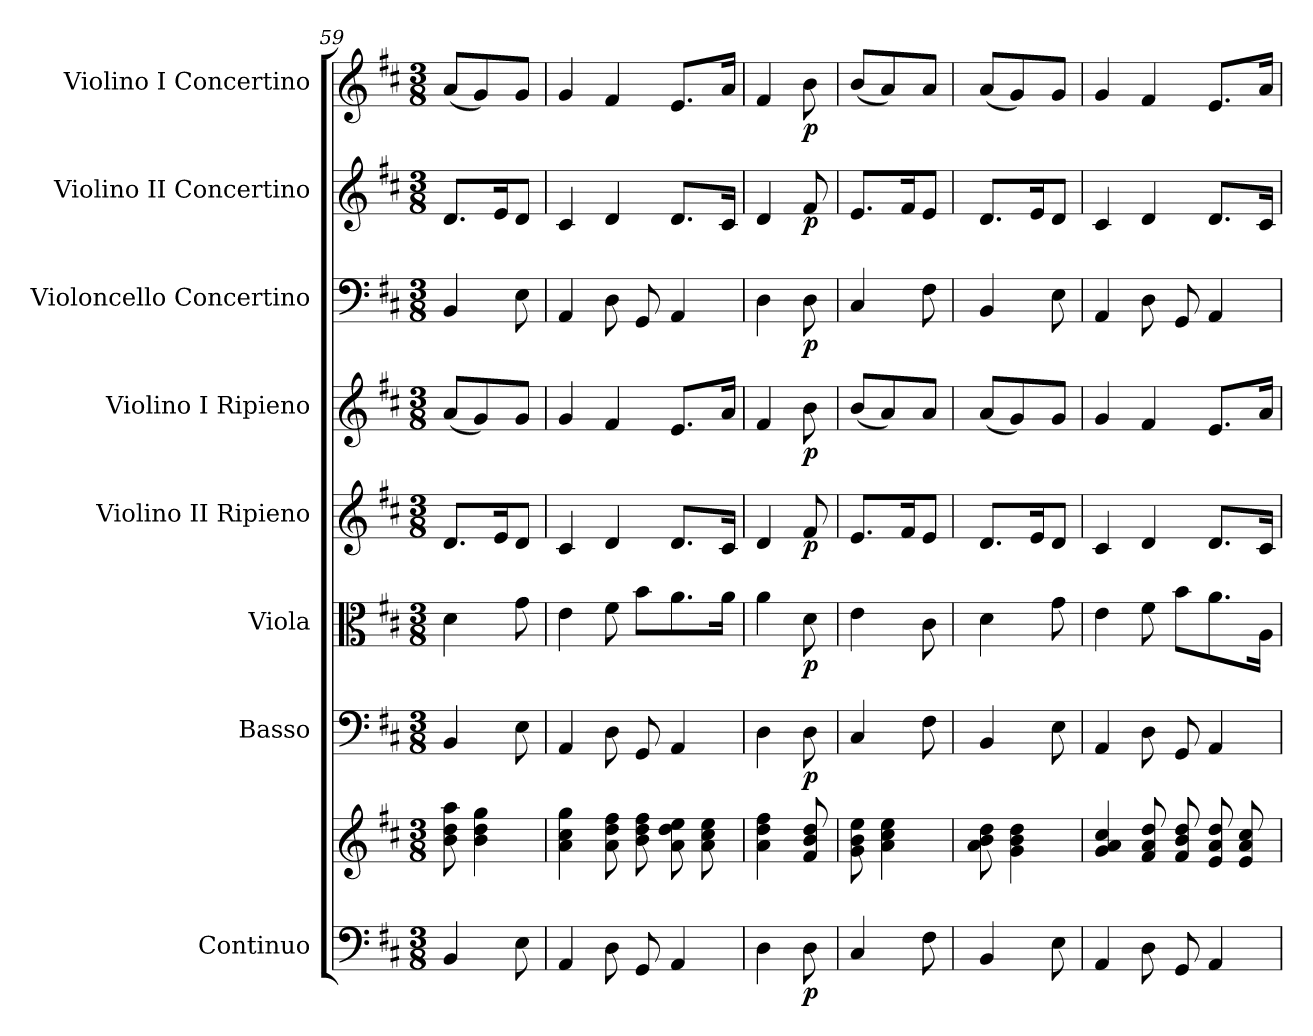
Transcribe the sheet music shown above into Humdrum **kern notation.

**kern	**kern	**dynam	**kern	**dynam	**kern	**dynam	**kern	**dynam	**kern	**dynam	**kern	**dynam	**kern	**dynam	**kern	**dynam
*part8	*part8	*part8	*part7	*part7	*part6	*part6	*part5	*part5	*part4	*part4	*part3	*part3	*part2	*part2	*part1	*part1
*staff9	*staff8	*staff8/9	*staff7	*staff7	*staff6	*staff6	*staff5	*staff5	*staff4	*staff4	*staff3	*staff3	*staff2	*staff2	*staff1	*staff1
*I"Continuo	*	*	*I"Basso	*	*I"Viola	*	*I"Violino II Ripieno	*	*I"Violino I Ripieno	*	*I"Violoncello Concertino	*	*I"Violino II Concertino	*	*I"Violino I Concertino	*
*	*	*	*	*	*	*	*	*	*	*	*I'Vc	*	*I'Vln	*	*I'Vln	*
*clefF4	*clefG2	*	*clefF4	*	*clefC3	*	*clefG2	*	*clefG2	*	*clefF4	*	*clefG2	*	*clefG2	*
*k[f#c#]	*k[f#c#]	*	*k[f#c#]	*	*k[f#c#]	*	*k[f#c#]	*	*k[f#c#]	*	*k[f#c#]	*	*k[f#c#]	*	*k[f#c#]	*
*M3/8	*M3/8	*	*M3/8	*	*M3/8	*	*M3/8	*	*M3/8	*	*M3/8	*	*M3/8	*	*M3/8	*
=59	=59	=59	=59	=59	=59	=59	=59	=59	=59	=59	=59	=59	=59	=59	=59	=59
4BB/	8b\ 8dd\ 8aa\	.	4BB/	.	4d\	.	8.d/L	.	(<8a/L	.	4BB/	.	8.d/L	.	(<8a/L	.
.	4b\ 4dd\ 4gg\	.	.	.	.	.	.	.	8g/)	.	.	.	.	.	8g/)	.
.	.	.	.	.	.	.	16e/K	.	.	.	.	.	16e/K	.	.	.
8E\	.	.	8E\	.	8g\	.	8d/J	.	8g/J	.	8E\	.	8d/J	.	8g/J	.
=60	=60	=60	=60	=60	=60	=60	=60	=60	=60	=60	=60	=60	=60	=60	=60	=60
*^	*	*	*^	*	*	*	*	*	*	*	*^	*	*	*	*	*
4AA/	4ryy	4a\ 4cc#\ 4gg\	.	4AA/	4ryy	.	4e\	.	4c#/	.	4g/	.	4AA/	4ryy	.	4c#/	.	4g/	.
8D\	8ryy	8a\ 8dd\ 8ff#\	.	8D\	8ryy	.	8f#\	.	4d/	.	4f#/	.	8D\	8ryy	.	4d/	.	4f#/	.
8GG/	8ryy	8b\ 8dd\ 8ff#\	.	8GG/	8ryy	.	8b\L	.	.	.	.	.	8GG/	8ryy	.	.	.	.	.
4AA/	8ryy	8a\ 8dd\ 8ee\	.	4AA/	8ryy	.	8.a\	.	8.d/L	.	8.e/L	.	4AA/	8ryy	.	8.d/L	.	8.e/L	.
.	8ryy	8a\ 8cc#\ 8ee\	.	.	8ryy	.	.	.	.	.	.	.	.	8ryy	.	.	.	.	.
.	.	.	.	.	.	.	16a\Jk	.	16c#/Jk	.	16a/Jk	.	.	.	.	16c#/Jk	.	16a/Jk	.
*v	*v	*	*	*v	*v	*	*	*	*	*	*	*	*v	*v	*	*	*	*	*
=61	=61	=61	=61	=61	=61	=61	=61	=61	=61	=61	=61	=61	=61	=61	=61	=61
4D\	4a\ 4dd\ 4ff#\	.	4D\	.	4a\	.	4d/	.	4f#/	.	4D\	.	4d/	.	4f#/	.
!	!	!LO:DY:b=2	!	!LO:DY:b	!	!LO:DY:b	!	!LO:DY:b	!	!LO:DY:b	!	!LO:DY:b	!	!LO:DY:b	!	!LO:DY:b
8D\	8f#/ 8b/ 8dd/	p	8D\	p	8d\	p	8f#/	p	8b\	p	8D\	p	8f#/	p	8b\	p
=62	=62	=62	=62	=62	=62	=62	=62	=62	=62	=62	=62	=62	=62	=62	=62	=62
4C#/	8g\ 8b\ 8ee\	.	4C#/	.	4e\	.	8.e/L	.	(<8b/L	.	4C#/	.	8.e/L	.	(<8b/L	.
.	4a\ 4cc#\ 4ee\	.	.	.	.	.	.	.	8a/)	.	.	.	.	.	8a/)	.
.	.	.	.	.	.	.	16f#/K	.	.	.	.	.	16f#/K	.	.	.
8F#\	.	.	8F#\	.	8c#\	.	8e/J	.	8a/J	.	8F#\	.	8e/J	.	8a/J	.
=63	=63	=63	=63	=63	=63	=63	=63	=63	=63	=63	=63	=63	=63	=63	=63	=63
4BB/	8a\ 8b\ 8dd\	.	4BB/	.	4d\	.	8.d/L	.	(<8a/L	.	4BB/	.	8.d/L	.	(<8a/L	.
.	4g\ 4b\ 4dd\	.	.	.	.	.	.	.	8g/)	.	.	.	.	.	8g/)	.
.	.	.	.	.	.	.	16e/K	.	.	.	.	.	16e/K	.	.	.
8E\	.	.	8E\	.	8g\	.	8d/J	.	8g/J	.	8E\	.	8d/J	.	8g/J	.
=64	=64	=64	=64	=64	=64	=64	=64	=64	=64	=64	=64	=64	=64	=64	=64	=64
*^	*	*	*^	*	*	*	*	*	*	*	*^	*	*	*	*	*
4AA/	4ryy	4g/ 4a/ 4cc#/	.	4AA/	4ryy	.	4e\	.	4c#/	.	4g/	.	4AA/	4ryy	.	4c#/	.	4g/	.
8D\	8ryy	8f#/ 8a/ 8dd/	.	8D\	8ryy	.	8f#\	.	4d/	.	4f#/	.	8D\	8ryy	.	4d/	.	4f#/	.
8GG/	8ryy	8f#/ 8b/ 8dd/	.	8GG/	8ryy	.	8b\L	.	.	.	.	.	8GG/	8ryy	.	.	.	.	.
4AA/	8ryy	8e/ 8a/ 8dd/	.	4AA/	8ryy	.	8.a\	.	8.d/L	.	8.e/L	.	4AA/	8ryy	.	8.d/L	.	8.e/L	.
.	8ryy	8e/ 8a/ 8cc#/	.	.	8ryy	.	.	.	.	.	.	.	.	8ryy	.	.	.	.	.
.	.	.	.	.	.	.	16A\Jk	.	16c#/Jk	.	16a/Jk	.	.	.	.	16c#/Jk	.	16a/Jk	.
*v	*v	*	*	*v	*v	*	*	*	*	*	*	*	*v	*v	*	*	*	*	*
=	=	=	=	=	=	=	=	=	=	=	=	=	=	=	=	=
*-	*-	*-	*-	*-	*-	*-	*-	*-	*-	*-	*-	*-	*-	*-	*-	*-
